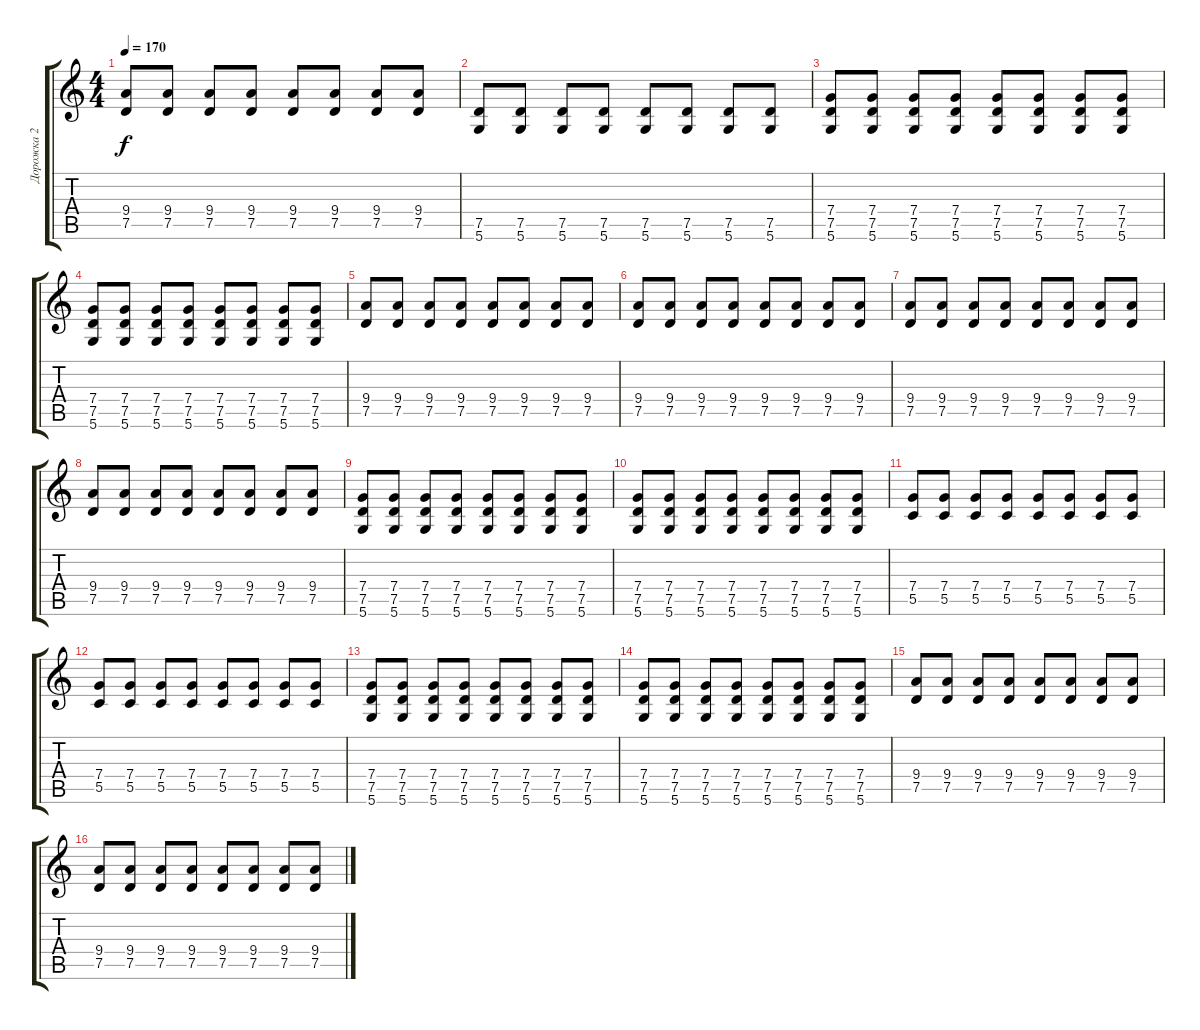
\track ("Дорожка 2" "Дорожка 2") {instrument distortionguitar}
\staff {score tabs}
\tuning (D4 A3 F3 C3 G2 D2) {hide}
\ts (4 4)
\tempo 170
\clef g2
\ks c
(9.4 7.5).8{dy f} (9.4 7.5).8 (9.4 7.5).8 (9.4 7.5).8 (9.4 7.5).8 (9.4 7.5).8 (9.4 7.5).8 (9.4 7.5).8 |
(7.5 5.6).8 (7.5 5.6).8 (7.5 5.6).8 (7.5 5.6).8 (7.5 5.6).8 (7.5 5.6).8 (7.5 5.6).8 (7.5 5.6).8 |
(7.4 7.5 5.6).8 (7.4 7.5 5.6).8 (7.4 7.5 5.6).8 (7.4 7.5 5.6).8 (7.4 7.5 5.6).8 (7.4 7.5 5.6).8 (7.4 7.5 5.6).8 (7.4 7.5 5.6).8 |
(7.4 7.5 5.6).8 (7.4 7.5 5.6).8 (7.4 7.5 5.6).8 (7.4 7.5 5.6).8 (7.4 7.5 5.6).8 (7.4 7.5 5.6).8 (7.4 7.5 5.6).8 (7.4 7.5 5.6).8 |
(9.4 7.5).8 (9.4 7.5).8 (9.4 7.5).8 (9.4 7.5).8 (9.4 7.5).8 (9.4 7.5).8 (9.4 7.5).8 (9.4 7.5).8 |
(9.4 7.5).8 (9.4 7.5).8 (9.4 7.5).8 (9.4 7.5).8 (9.4 7.5).8 (9.4 7.5).8 (9.4 7.5).8 (9.4 7.5).8 |
(9.4 7.5).8 (9.4 7.5).8 (9.4 7.5).8 (9.4 7.5).8 (9.4 7.5).8 (9.4 7.5).8 (9.4 7.5).8 (9.4 7.5).8 |
(9.4 7.5).8 (9.4 7.5).8 (9.4 7.5).8 (9.4 7.5).8 (9.4 7.5).8 (9.4 7.5).8 (9.4 7.5).8 (9.4 7.5).8 |
(7.4 7.5 5.6).8 (7.4 7.5 5.6).8 (7.4 7.5 5.6).8 (7.4 7.5 5.6).8 (7.4 7.5 5.6).8 (7.4 7.5 5.6).8 (7.4 7.5 5.6).8 (7.4 7.5 5.6).8 |
(7.4 7.5 5.6).8 (7.4 7.5 5.6).8 (7.4 7.5 5.6).8 (7.4 7.5 5.6).8 (7.4 7.5 5.6).8 (7.4 7.5 5.6).8 (7.4 7.5 5.6).8 (7.4 7.5 5.6).8 |
(7.4 5.5).8 (7.4 5.5).8 (7.4 5.5).8 (7.4 5.5).8 (7.4 5.5).8 (7.4 5.5).8 (7.4 5.5).8 (7.4 5.5).8 |
(7.4 5.5).8 (7.4 5.5).8 (7.4 5.5).8 (7.4 5.5).8 (7.4 5.5).8 (7.4 5.5).8 (7.4 5.5).8 (7.4 5.5).8 |
(7.4 7.5 5.6).8 (7.4 7.5 5.6).8 (7.4 7.5 5.6).8 (7.4 7.5 5.6).8 (7.4 7.5 5.6).8 (7.4 7.5 5.6).8 (7.4 7.5 5.6).8 (7.4 7.5 5.6).8 |
(7.4 7.5 5.6).8 (7.4 7.5 5.6).8 (7.4 7.5 5.6).8 (7.4 7.5 5.6).8 (7.4 7.5 5.6).8 (7.4 7.5 5.6).8 (7.4 7.5 5.6).8 (7.4 7.5 5.6).8 |
(9.4 7.5).8 (9.4 7.5).8 (9.4 7.5).8 (9.4 7.5).8 (9.4 7.5).8 (9.4 7.5).8 (9.4 7.5).8 (9.4 7.5).8 |
(9.4 7.5).8 (9.4 7.5).8 (9.4 7.5).8 (9.4 7.5).8 (9.4 7.5).8 (9.4 7.5).8 (9.4 7.5).8 (9.4 7.5).8
